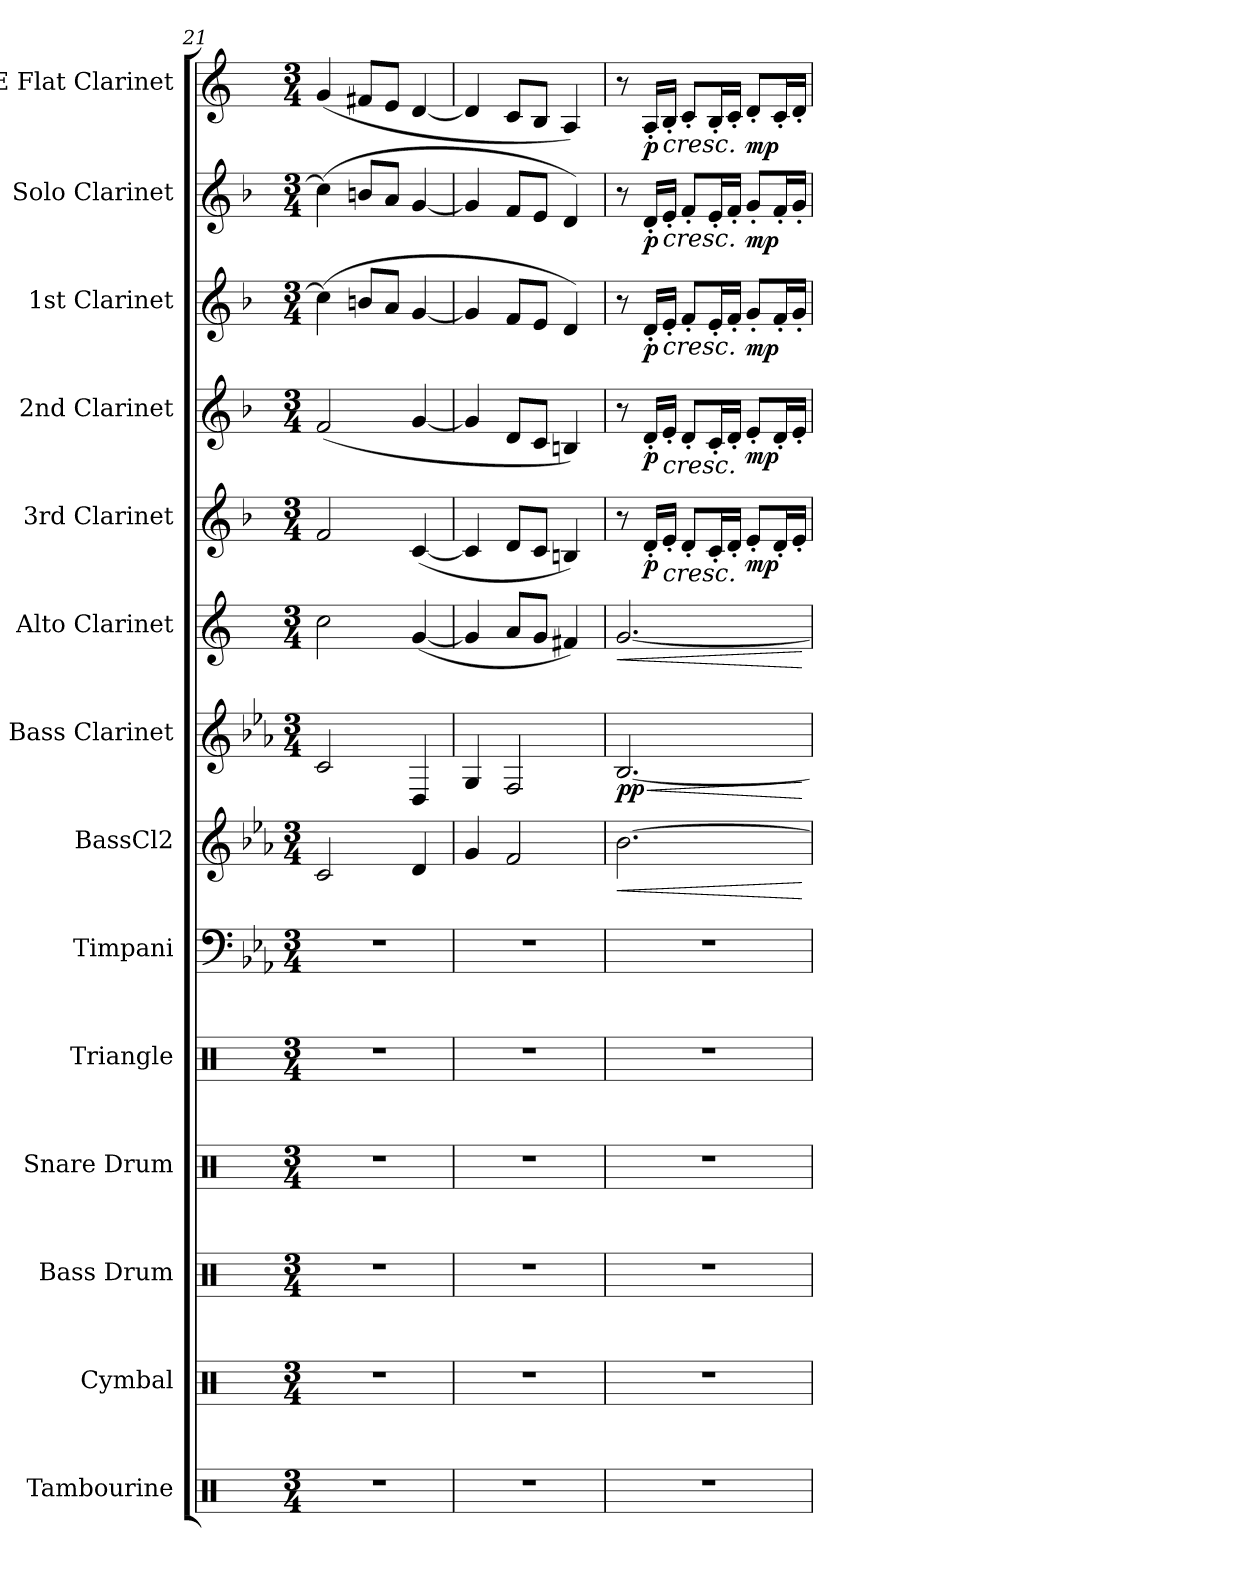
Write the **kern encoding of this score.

**kern	**kern	**kern	**kern	**kern	**kern	**kern	**dynam	**kern	**dynam	**kern	**dynam	**kern	**dynam	**kern	**dynam	**kern	**dynam	**kern	**dynam	**kern	**dynam
*part14	*part13	*part12	*part11	*part10	*part9	*part8	*part8	*part7	*part7	*part6	*part6	*part5	*part5	*part4	*part4	*part3	*part3	*part2	*part2	*part1	*part1
*staff14	*staff13	*staff12	*staff11	*staff10	*staff9	*staff8	*staff8	*staff7	*staff7	*staff6	*staff6	*staff5	*staff5	*staff4	*staff4	*staff3	*staff3	*staff2	*staff2	*staff1	*staff1
*I"Tambourine	*I"Cymbal	*I"Bass Drum	*I"Snare Drum	*I"Triangle	*I"Timpani	*I"BassCl2	*	*I"Bass Clarinet	*	*I"Alto Clarinet	*	*I"3rd Clarinet	*	*I"2nd Clarinet	*	*I"1st Clarinet	*	*I"Solo Clarinet	*	*I"E Flat Clarinet	*
*I'Tamb.	*I'Cym.	*I'B. Dr.	*I'Sn. Dr.	*I'Trgl.	*I'Timp.	*I'B. Cl2	*	*I'B. Cl.	*	*I'A. Cl.	*	*I'3rdCl.	*	*I'2nd Cl.	*	*I'1stCl.	*	*I'SoloCl.	*	*	*
!!LO:LB:g=z
*clefX	*clefX	*clefX	*clefX	*clefX	*clefF4	*clefG2	*	*clefG2	*	*clefG2	*	*clefG2	*	*clefG2	*	*clefG2	*	*clefG2	*	*clefG2	*
*	*	*	*	*	*	*ITrd8c14	*	*ITrd8c14	*	*ITrd5c9	*	*ITrd1c2	*	*ITrd1c2	*	*ITrd1c2	*	*ITrd1c2	*	*ITrd-2c-3	*
*k[]	*k[]	*k[]	*k[]	*k[]	*k[b-e-a-]	*k[b-e-a-]	*	*k[b-e-a-]	*	*k[b-e-a-]	*	*k[b-e-a-]	*	*k[b-e-a-]	*	*k[b-e-a-]	*	*k[b-e-a-]	*	*k[b-e-a-]	*
*M3/4	*M3/4	*M3/4	*M3/4	*M3/4	*M3/4	*M3/4	*	*M3/4	*	*M3/4	*	*M3/4	*	*M3/4	*	*M3/4	*	*M3/4	*	*M3/4	*
=21	=21	=21	=21	=21	=21	=21	=21	=21	=21	=21	=21	=21	=21	=21	=21	=21	=21	=21	=21	=21	=21
2.r	2.r	2.r	2.r	2.r	2.r	2C/	.	2C/	.	2e-\	.	2e-/	.	(2e-/	.	(4b-\]	.	(4b-\]	.	(4b-/	.
.	.	.	.	.	.	.	.	.	.	.	.	.	.	.	.	8an/L	.	8an/L	.	8an/L	.
.	.	.	.	.	.	.	.	.	.	.	.	.	.	.	.	8g/J	.	8g/J	.	8g/J	.
.	.	.	.	.	.	4D/	.	4DD/	.	([4B-/	.	([4B-/	.	[4f/	.	[4f/	.	[4f/	.	[4f/	.
=22	=22	=22	=22	=22	=22	=22	=22	=22	=22	=22	=22	=22	=22	=22	=22	=22	=22	=22	=22	=22	=22
2.r	2.r	2.r	2.r	2.r	2.r	4G/	.	4GG/	.	4B-/]	.	4B-/]	.	4f/]	.	4f/]	.	4f/]	.	4f/]	.
.	.	.	.	.	.	2F/	.	2FF/	.	8c/L	.	8c/L	.	8c/L	.	8e-/L	.	8e-/L	.	8e-/L	.
.	.	.	.	.	.	.	.	.	.	8B-/J	.	8B-/J	.	8B-/J	.	8d/J	.	8d/J	.	8d/J	.
.	.	.	.	.	.	.	.	.	.	4An/)	.	4An/)	.	4An/)	.	4c/)	.	4c/)	.	4c/)	.
=23	=23	=23	=23	=23	=23	=23	=23	=23	=23	=23	=23	=23	=23	=23	=23	=23	=23	=23	=23	=23	=23
!	!	!	!	!	!	!	!LO:HP:b	!	!LO:HP:b	!	!LO:HP:b	!	!	!	!	!	!	!	!	!	!
!	!	!	!	!	!	!	!	!	!LO:DY:n=1:b	!	!	!	!	!	!	!	!	!	!	!	!
!	!	!	!	!	!	!	!	!	!LO:DY:n=2:b	!	!	!	!	!	!	!	!	!	!	!	!
2.r	2.r	2.r	2.r	2.r	2.r	[2.B-\	<	[2.BB-/	< p p	[2.B-/	<	8r	.	8r	.	8r	.	8r	.	8r	.
!	!	!	!	!	!	!	!	!	!	!	!	!	!LO:DY:b	!	!LO:DY:b	!	!LO:DY:b	!	!LO:DY:b	!	!LO:DY:b
.	.	.	.	.	.	.	.	.	.	.	.	16c'/LL	p	16c'/LL	p	16c'/LL	p	16c'/LL	p	16c'/LL	p
!	!	!	!	!	!	!	!	!	!	!	!	!	!LO:HP:b	!	!LO:HP:b	!	!LO:HP:b	!	!LO:HP:b	!	!LO:HP:b
.	.	.	.	.	.	.	.	.	.	.	.	16d'/JJ	<	16d'/JJ	<	16d'/JJ	<	16d'/JJ	<	16d'/JJ	<
.	.	.	.	.	.	.	.	.	.	.	.	8c'/L	.	8c'/L	.	8e-'/L	.	8e-'/L	.	8e-'/L	.
.	.	.	.	.	.	.	.	.	.	.	.	16B-'/L	.	16B-'/L	.	16d'/L	.	16d'/L	.	16d'/L	.
.	.	.	.	.	.	.	.	.	.	.	.	16c'/JJ	.	16c'/JJ	.	16e-'/JJ	.	16e-'/JJ	.	16e-'/JJ	.
!	!	!	!	!	!	!	!	!	!	!	!	!	!LO:DY:b	!	!LO:DY:b	!	!LO:DY:b	!	!LO:DY:b	!	!LO:DY:b
.	.	.	.	.	.	.	.	.	.	.	.	8d'/L	mp	8d'/L	mp	8f'/L	mp	8f'/L	mp	8f'/L	mp
.	.	.	.	.	.	.	.	.	.	.	.	16c'/L	.	16c'/L	.	16e-'/L	.	16e-'/L	.	16e-'/L	.
.	.	.	.	.	.	.	.	.	.	.	.	16d'/JJ	.	16d'/JJ	.	16f'/JJ	.	16f'/JJ	.	16f'/JJ	.
.	.	.	.	.	.	.	[	.	[	.	[	.	[	.	[	.	[	.	[	.	[
=	=	=	=	=	=	=	=	=	=	=	=	=	=	=	=	=	=	=	=	=	=
*-	*-	*-	*-	*-	*-	*-	*-	*-	*-	*-	*-	*-	*-	*-	*-	*-	*-	*-	*-	*-	*-
